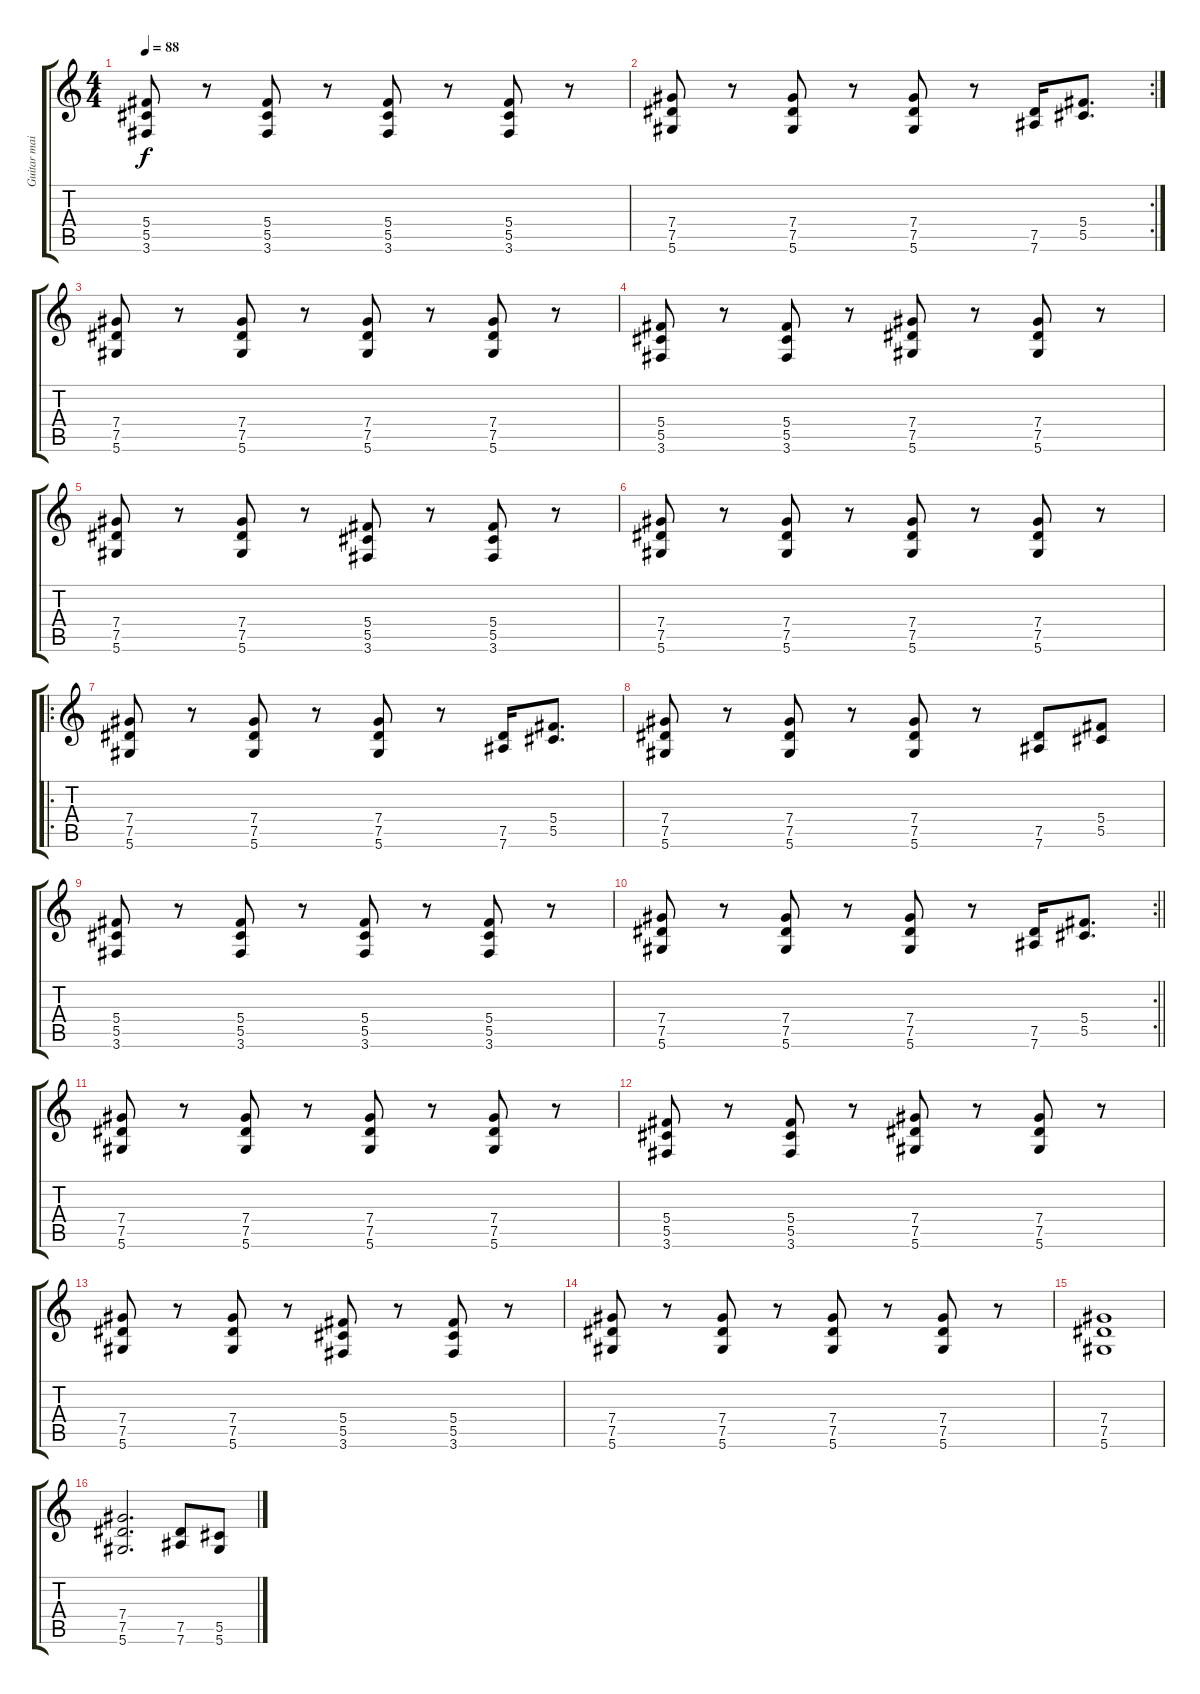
\track ("Guitar main rythm (by Rim)" "Guitar mai") {instrument overdrivenguitar}
\staff {score tabs}
\tuning (Eb4 Bb3 Gb3 Db3 Ab2 Eb2) {hide}
\ts (4 4)
\tempo 88
\clef g2
\ks c
(5.4 5.5 3.6).8{dy f} r.8 (5.4 5.5 3.6).8 r.8 (5.4 5.5 3.6).8 r.8 (5.4 5.5 3.6).8 r.8 |
\rc 2
(7.4 7.5 5.6).8 r.8 (7.4 7.5 5.6).8 r.8 (7.4 7.5 5.6).8 r.8 (7.5 7.6).16 (5.4 5.5).8{d} |
(7.4 7.5 5.6).8 r.8 (7.4 7.5 5.6).8 r.8 (7.4 7.5 5.6).8 r.8 (7.4 7.5 5.6).8 r.8 |
(5.4 5.5 3.6).8 r.8 (5.4 5.5 3.6).8 r.8 (7.4 7.5 5.6).8 r.8 (7.4 7.5 5.6).8 r.8 |
(7.4 7.5 5.6).8 r.8 (7.4 7.5 5.6).8 r.8 (5.4 5.5 3.6).8 r.8 (5.4 5.5 3.6).8 r.8 |
(7.4 7.5 5.6).8 r.8 (7.4 7.5 5.6).8 r.8 (7.4 7.5 5.6).8 r.8 (7.4 7.5 5.6).8 r.8 |
\ro
(7.4 7.5 5.6).8 r.8 (7.4 7.5 5.6).8 r.8 (7.4 7.5 5.6).8 r.8 (7.5 7.6).16 (5.4 5.5).8{d} |
(7.4 7.5 5.6).8 r.8 (7.4 7.5 5.6).8 r.8 (7.4 7.5 5.6).8 r.8 (7.5 7.6).8 (5.4 5.5).8 |
(5.4 5.5 3.6).8 r.8 (5.4 5.5 3.6).8 r.8 (5.4 5.5 3.6).8 r.8 (5.4 5.5 3.6).8 r.8 |
\rc 2
\barLineRight lightlight
(7.4 7.5 5.6).8 r.8 (7.4 7.5 5.6).8 r.8 (7.4 7.5 5.6).8 r.8 (7.5 7.6).16 (5.4 5.5).8{d} |
(7.4 7.5 5.6).8 r.8 (7.4 7.5 5.6).8 r.8 (7.4 7.5 5.6).8 r.8 (7.4 7.5 5.6).8 r.8 |
(5.4 5.5 3.6).8 r.8 (5.4 5.5 3.6).8 r.8 (7.4 7.5 5.6).8 r.8 (7.4 7.5 5.6).8 r.8 |
(7.4 7.5 5.6).8 r.8 (7.4 7.5 5.6).8 r.8 (5.4 5.5 3.6).8 r.8 (5.4 5.5 3.6).8 r.8 |
(7.4 7.5 5.6).8 r.8 (7.4 7.5 5.6).8 r.8 (7.4 7.5 5.6).8 r.8 (7.4 7.5 5.6).8 r.8 |
(7.4 7.5 5.6).1 |
(7.4 7.5 5.6).2{d} (7.5 7.6).8 (5.5 5.6).8
